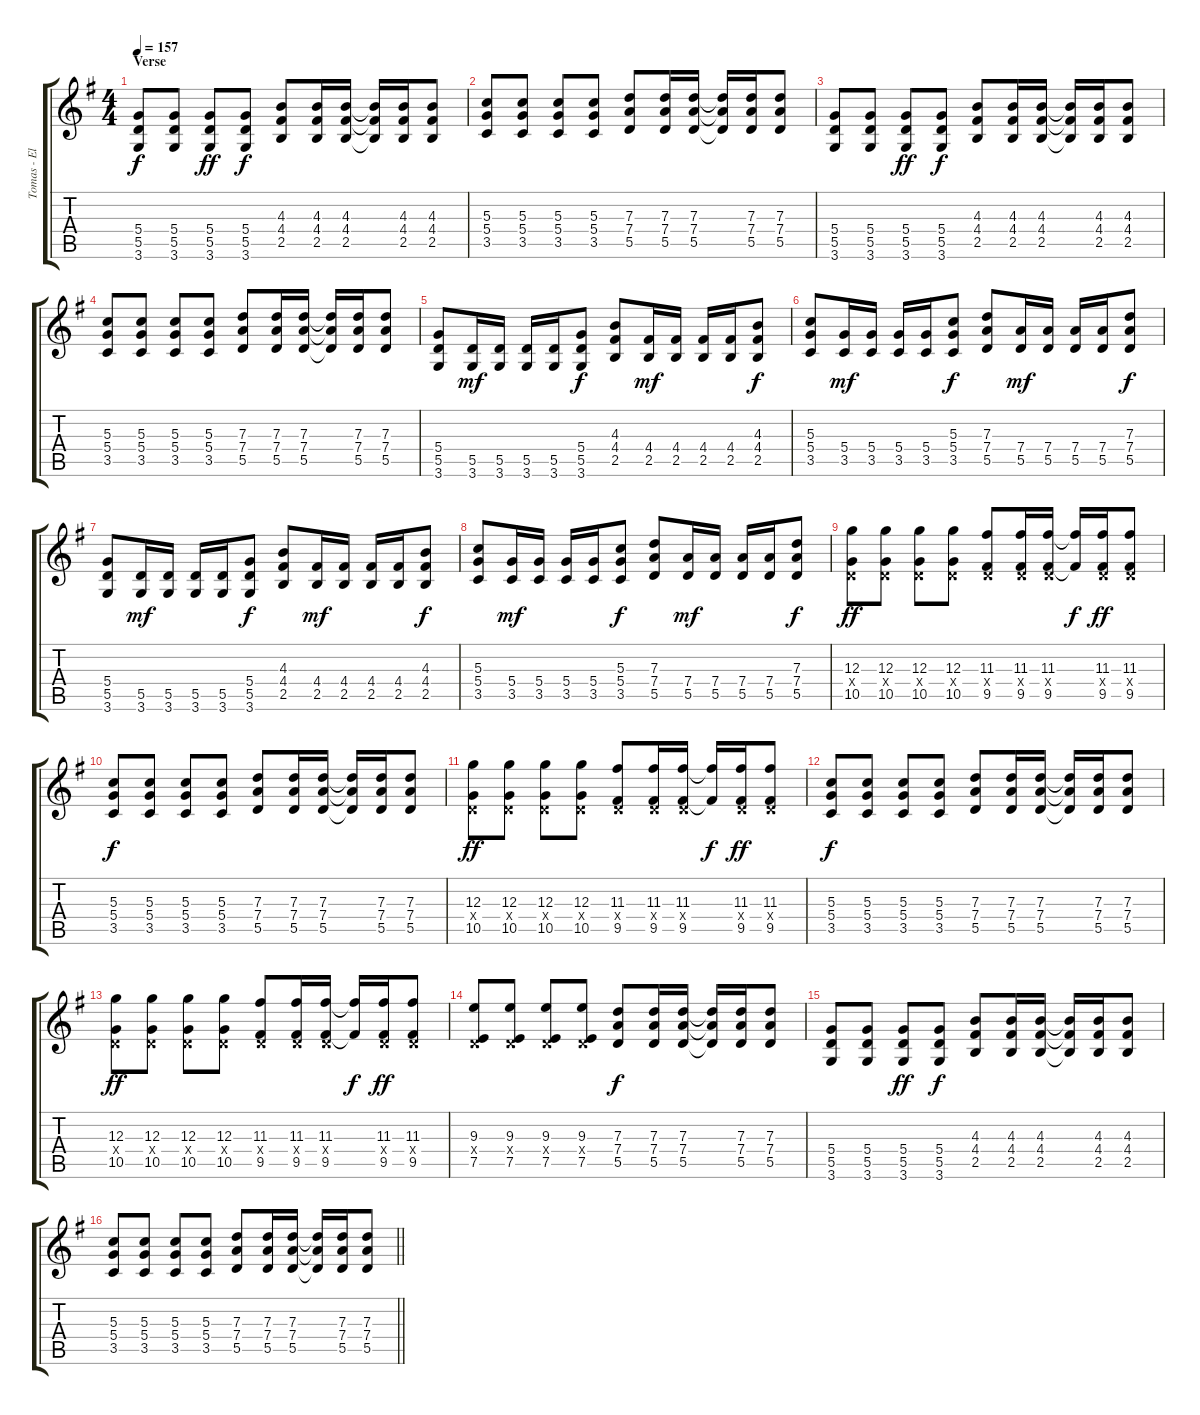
\track ("Tomas - Elec. Guitar" "Tomas - El") {instrument electricguitarclean}
\staff {score tabs}
\tuning (E4 B3 G3 D3 A2 E2) {hide}
\ts (4 4)
\section ("" "Verse")
\tempo 157
\clef g2
\ks g
(5.4 5.5 3.6).8{dy f} (5.4 5.5 3.6).8 (5.4 5.5 3.6).8{dy ff} (5.4 5.5 3.6).8{dy f} (4.3 4.4 2.5).8 (4.3 4.4 2.5).16 (4.3 4.4 2.5).16 (4.3{t} 4.4{t} 2.5{t}).16 (4.3 4.4 2.5).16 (4.3 4.4 2.5).8 |
(5.3 5.4 3.5).8 (5.3 5.4 3.5).8 (5.3 5.4 3.5).8 (5.3 5.4 3.5).8 (7.3 7.4 5.5).8 (7.3 7.4 5.5).16 (7.3 7.4 5.5).16 (7.3{t} 7.4{t} 5.5{t}).16 (7.3 7.4 5.5).16 (7.3 7.4 5.5).8 |
(5.4 5.5 3.6).8 (5.4 5.5 3.6).8 (5.4 5.5 3.6).8{dy ff} (5.4 5.5 3.6).8{dy f} (4.3 4.4 2.5).8 (4.3 4.4 2.5).16 (4.3 4.4 2.5).16 (4.3{t} 4.4{t} 2.5{t}).16 (4.3 4.4 2.5).16 (4.3 4.4 2.5).8 |
(5.3 5.4 3.5).8 (5.3 5.4 3.5).8 (5.3 5.4 3.5).8 (5.3 5.4 3.5).8 (7.3 7.4 5.5).8 (7.3 7.4 5.5).16 (7.3 7.4 5.5).16 (7.3{t} 7.4{t} 5.5{t}).16 (7.3 7.4 5.5).16 (7.3 7.4 5.5).8 |
(5.4 5.5 3.6).8 (5.5 3.6).16{dy mf} (5.5 3.6).16 (5.5 3.6).16 (5.5 3.6).16 (5.4 5.5 3.6).8{dy f} (4.3 4.4 2.5).8 (4.4 2.5).16{dy mf} (4.4 2.5).16 (4.4 2.5).16 (4.4 2.5).16 (4.3 4.4 2.5).8{dy f} |
(5.3 5.4 3.5).8 (5.4 3.5).16{dy mf} (5.4 3.5).16 (5.4 3.5).16 (5.4 3.5).16 (5.3 5.4 3.5).8{dy f} (7.3 7.4 5.5).8 (7.4 5.5).16{dy mf} (7.4 5.5).16 (7.4 5.5).16 (7.4 5.5).16 (7.3 7.4 5.5).8{dy f} |
(5.4 5.5 3.6).8 (5.5 3.6).16{dy mf} (5.5 3.6).16 (5.5 3.6).16 (5.5 3.6).16 (5.4 5.5 3.6).8{dy f} (4.3 4.4 2.5).8 (4.4 2.5).16{dy mf} (4.4 2.5).16 (4.4 2.5).16 (4.4 2.5).16 (4.3 4.4 2.5).8{dy f} |
(5.3 5.4 3.5).8 (5.4 3.5).16{dy mf} (5.4 3.5).16 (5.4 3.5).16 (5.4 3.5).16 (5.3 5.4 3.5).8{dy f} (7.3 7.4 5.5).8 (7.4 5.5).16{dy mf} (7.4 5.5).16 (7.4 5.5).16 (7.4 5.5).16 (7.3 7.4 5.5).8{dy f} |
(12.3 0.4{x} 10.5).8{dy ff} (12.3 0.4{x} 10.5).8 (12.3 0.4{x} 10.5).8 (12.3 0.4{x} 10.5).8 (11.3 0.4{x} 9.5).8 (11.3 0.4{x} 9.5).16 (11.3 0.4{x} 9.5).16 (11.3{t} 9.5{t}).16{dy f} (11.3 0.4{x} 9.5).16{dy ff} (11.3 0.4{x} 9.5).8 |
(5.3 5.4 3.5).8{dy f} (5.3 5.4 3.5).8 (5.3 5.4 3.5).8 (5.3 5.4 3.5).8 (7.3 7.4 5.5).8 (7.3 7.4 5.5).16 (7.3 7.4 5.5).16 (7.3{t} 7.4{t} 5.5{t}).16 (7.3 7.4 5.5).16 (7.3 7.4 5.5).8 |
(12.3 0.4{x} 10.5).8{dy ff} (12.3 0.4{x} 10.5).8 (12.3 0.4{x} 10.5).8 (12.3 0.4{x} 10.5).8 (11.3 0.4{x} 9.5).8 (11.3 0.4{x} 9.5).16 (11.3 0.4{x} 9.5).16 (11.3{t} 9.5{t}).16{dy f} (11.3 0.4{x} 9.5).16{dy ff} (11.3 0.4{x} 9.5).8 |
(5.3 5.4 3.5).8{dy f} (5.3 5.4 3.5).8 (5.3 5.4 3.5).8 (5.3 5.4 3.5).8 (7.3 7.4 5.5).8 (7.3 7.4 5.5).16 (7.3 7.4 5.5).16 (7.3{t} 7.4{t} 5.5{t}).16 (7.3 7.4 5.5).16 (7.3 7.4 5.5).8 |
(12.3 0.4{x} 10.5).8{dy ff} (12.3 0.4{x} 10.5).8 (12.3 0.4{x} 10.5).8 (12.3 0.4{x} 10.5).8 (11.3 0.4{x} 9.5).8 (11.3 0.4{x} 9.5).16 (11.3 0.4{x} 9.5).16 (11.3{t} 9.5{t}).16{dy f} (11.3 0.4{x} 9.5).16{dy ff} (11.3 0.4{x} 9.5).8 |
(9.3 0.4{x} 7.5).8 (9.3 0.4{x} 7.5).8 (9.3 0.4{x} 7.5).8 (9.3 0.4{x} 7.5).8 (7.3 7.4 5.5).8{dy f} (7.3 7.4 5.5).16 (7.3 7.4 5.5).16 (7.3{t} 7.4{t} 5.5{t}).16 (7.3 7.4 5.5).16 (7.3 7.4 5.5).8 |
(5.4 5.5 3.6).8 (5.4 5.5 3.6).8 (5.4 5.5 3.6).8{dy ff} (5.4 5.5 3.6).8{dy f} (4.3 4.4 2.5).8 (4.3 4.4 2.5).16 (4.3 4.4 2.5).16 (4.3{t} 4.4{t} 2.5{t}).16 (4.3 4.4 2.5).16 (4.3 4.4 2.5).8 |
\barLineRight lightlight
(5.3 5.4 3.5).8 (5.3 5.4 3.5).8 (5.3 5.4 3.5).8 (5.3 5.4 3.5).8 (7.3 7.4 5.5).8 (7.3 7.4 5.5).16 (7.3 7.4 5.5).16 (7.3{t} 7.4{t} 5.5{t}).16 (7.3 7.4 5.5).16 (7.3 7.4 5.5).8
